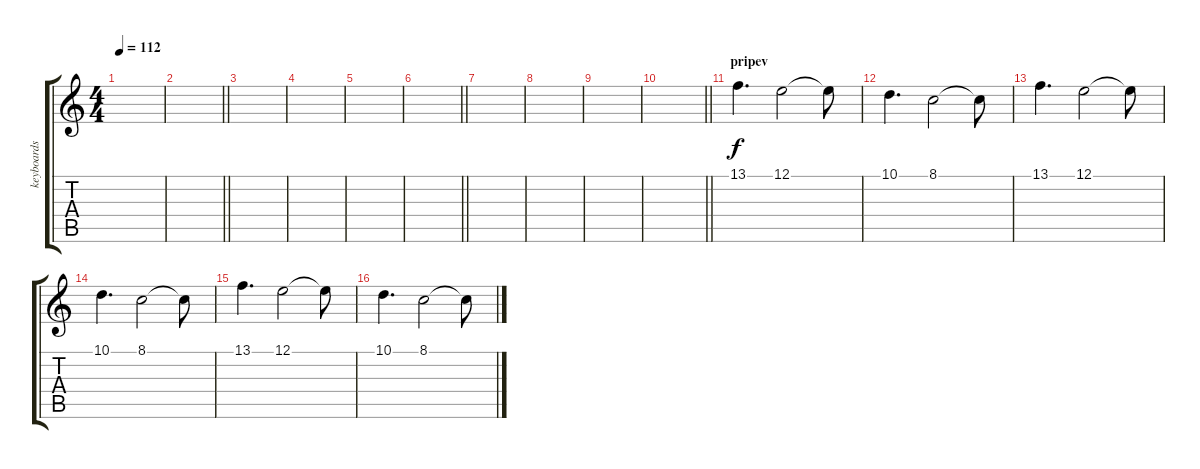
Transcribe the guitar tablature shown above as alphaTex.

\track ("keyboards" "keyboards") {instrument stringensemble1}
\staff {score tabs}
\tuning (E4 B3 G3 D3 A2 E2) {hide}
\ts (4 4)
\tempo 112
\clef g2
\ks c
|
\barLineRight lightlight
|
|
|
|
\barLineRight lightlight
|
|
|
|
\barLineRight lightlight
|
\section ("" "pripev")
13.1.4{d instrument stringensemble1} 12.1.2 12.1{t}.8 |
10.1.4{d instrument stringensemble1} 8.1.2 8.1{t}.8 |
13.1.4{d instrument stringensemble1} 12.1.2 12.1{t}.8 |
10.1.4{d instrument stringensemble1} 8.1.2 8.1{t}.8 |
13.1.4{d instrument stringensemble1} 12.1.2 12.1{t}.8 |
10.1.4{d instrument stringensemble1} 8.1.2 8.1{t}.8
